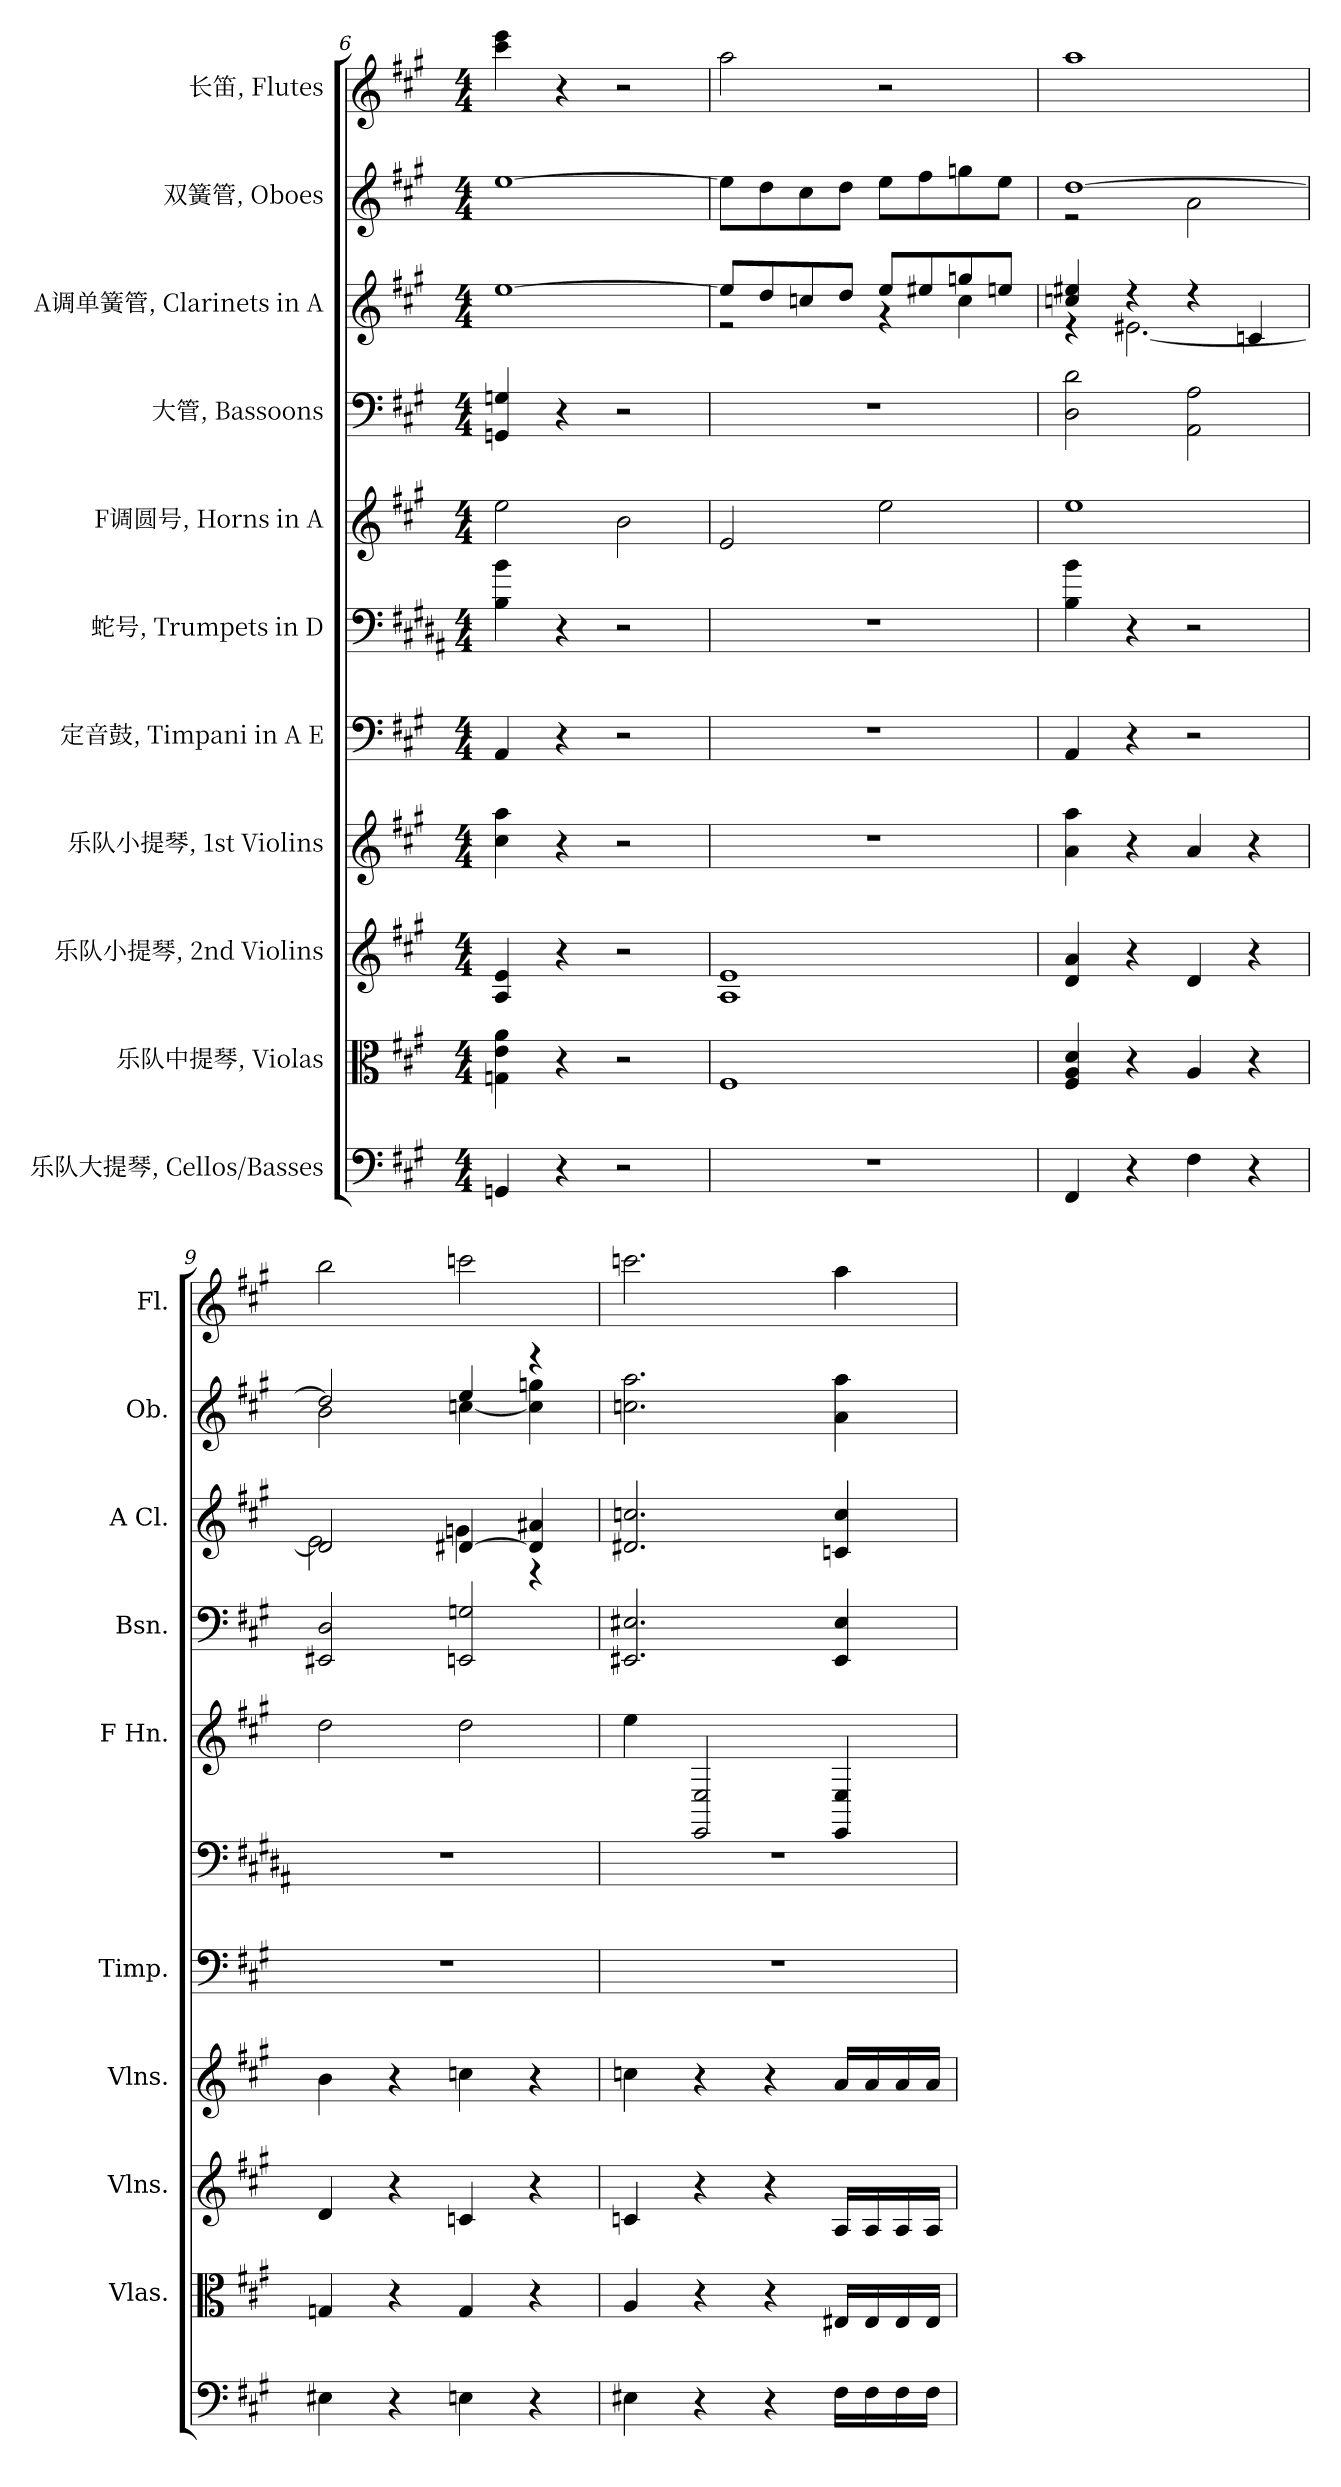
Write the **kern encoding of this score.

**kern	**kern	**kern	**kern	**kern	**kern	**kern	**kern	**kern	**kern	**kern
*part11	*part10	*part9	*part8	*part7	*part6	*part5	*part4	*part3	*part2	*part1
*staff11	*staff10	*staff9	*staff8	*staff7	*staff6	*staff5	*staff4	*staff3	*staff2	*staff1
*I"乐队大提琴, Cellos/Basses	*I"乐队中提琴, Violas	*I"乐队小提琴, 2nd Violins	*I"乐队小提琴, 1st Violins	*I"定音鼓, Timpani in A E	*I"蛇号, Trumpets in D	*I"F调圆号, Horns in A	*I"大管, Bassoons	*I"A调单簧管, Clarinets in A	*I"双簧管, Oboes	*I"长笛, Flutes
*	*I'Vlas.	*I'Vlns.	*I'Vlns.	*I'Timp.	*	*I'F Hn.	*I'Bsn.	*I'A Cl.	*I'Ob.	*I'Fl.
*clefF4	*clefC3	*clefG2	*clefG2	*clefF4	*clefF4	*clefG2	*clefF4	*clefG2	*clefG2	*clefG2
*	*	*	*	*	*ITrd1c2	*ITrd4c7	*	*ITrd1c2	*	*
*k[f#c#g#]	*k[f#c#g#]	*k[f#c#g#]	*k[f#c#g#]	*k[f#c#g#]	*k[f#c#g#]	*k[f#c#]	*k[f#c#g#]	*k[f#]	*k[f#c#g#]	*k[f#c#g#]
*M4/4	*M4/4	*M4/4	*M4/4	*M4/4	*M4/4	*M4/4	*M4/4	*M4/4	*M4/4	*M4/4
=6	=6	=6	=6	=6	=6	=6	=6	=6	=6	=6
4GGn/	4Gn\ 4e\ 4a\	4A/ 4e/	4cc#\ 4aa\	4AA/	4A\ 4a\	2a\	4GGn/ 4Gn/	[1dd	[1ee	4ccc#\ 4eee\
4r	4r	4r	4r	4r	4r	.	4r	.	.	4r
2r	2r	2r	2r	2r	2r	2e\	2r	.	.	2r
!!LO:PB:g=z
=7	=7	=7	=7	=7	=7	=7	=7	=7	=7	=7
*	*	*	*	*	*	*	*	*^	*	*
1r	1F#	1A 1e	1r	1r	1r	2A/	1r	8dd/L]	2r	8ee\L]	2aa\
.	.	.	.	.	.	.	.	8cc/	.	8dd\	.
.	.	.	.	.	.	.	.	8b-X/	.	8cc#\	.
.	.	.	.	.	.	.	.	8cc/J	.	8dd\J	.
.	.	.	.	.	.	2a\	.	8dd/L	4r	8ee\L	2r
.	.	.	.	.	.	.	.	8dd#X/	.	8ff#\	.
.	.	.	.	.	.	.	.	8ffn/	4b-\	8ggn\	.
.	.	.	.	.	.	.	.	8ddn/J	.	8ee\J	.
=8	=8	=8	=8	=8	=8	=8	=8	=8	=8	=8	=8
*	*	*	*	*	*	*	*	*	*	*^	*
4FF#/	4F#/ 4A/ 4d/	4d/ 4a/	4a\ 4aa\	4AA/	4A\ 4a\	1a	2D\ 2d\	4b-X/ 4dd#X/	4r	[1dd	2r	1aa
4r	4r	4r	4r	4r	4r	.	.	4r	[2.d#X\	.	.	.
4F#\	4A/	4d/	4a/	2r	2r	.	2AA\ 2A\	4r	.	.	2a\	.
4r	4r	4r	4r	.	.	.	.	4B-X/	.	.	.	.
=9	=9	=9	=9	=9	=9	=9	=9	=9	=9	=9	=9	=9
4E#X\	4Gn/	4d/	4b\	1r	1r	2g\	2EE#X/ 2D/	2c/	2d#\]	2dd/]	2b\	2bb\
4r	4r	4r	4r	.	.	.	.	.	.	.	.	.
4En\	4G/	4cn/	4ccn\	.	.	2g\	2EEn/ 2Gn/	[4c#X/	4fn\	4ee/	[4ccn\	2cccn\
4r	4r	4r	4r	.	.	.	.	4c#/] 4g#X/	4r	4r	4cc\] 4ggn\	.
*	*	*	*	*	*	*	*	*v	*v	*	*	*
*	*	*	*	*	*	*	*	*	*v	*v	*
=10	=10	=10	=10	=10	=10	=10	=10	=10	=10	=10
4E#X\	4A/	4cn/	4ccn\	1r	1r	4a\	2.EE#X/ 2.E#X/	2.c#X/ 2.b-X/	2.ccn\ 2.aa\	2.cccn\
4r	4r	4r	4r	.	.	2AAA/ 2AA/	.	.	.	.
4r	4r	4r	4r	.	.	.	.	.	.	.
16F#\LL	16E#X/LL	16A/LL	16a/LL	.	.	4AAA/ 4AA/	4EE#/ 4E#/	4B-X/ 4b-/	4a\ 4aa\	4aa\
16F#\	16E#/	16A/	16a/	.	.	.	.	.	.	.
16F#\	16E#/	16A/	16a/	.	.	.	.	.	.	.
16F#\JJ	16E#/JJ	16A/JJ	16a/JJ	.	.	.	.	.	.	.
=	=	=	=	=	=	=	=	=	=	=
*-	*-	*-	*-	*-	*-	*-	*-	*-	*-	*-
